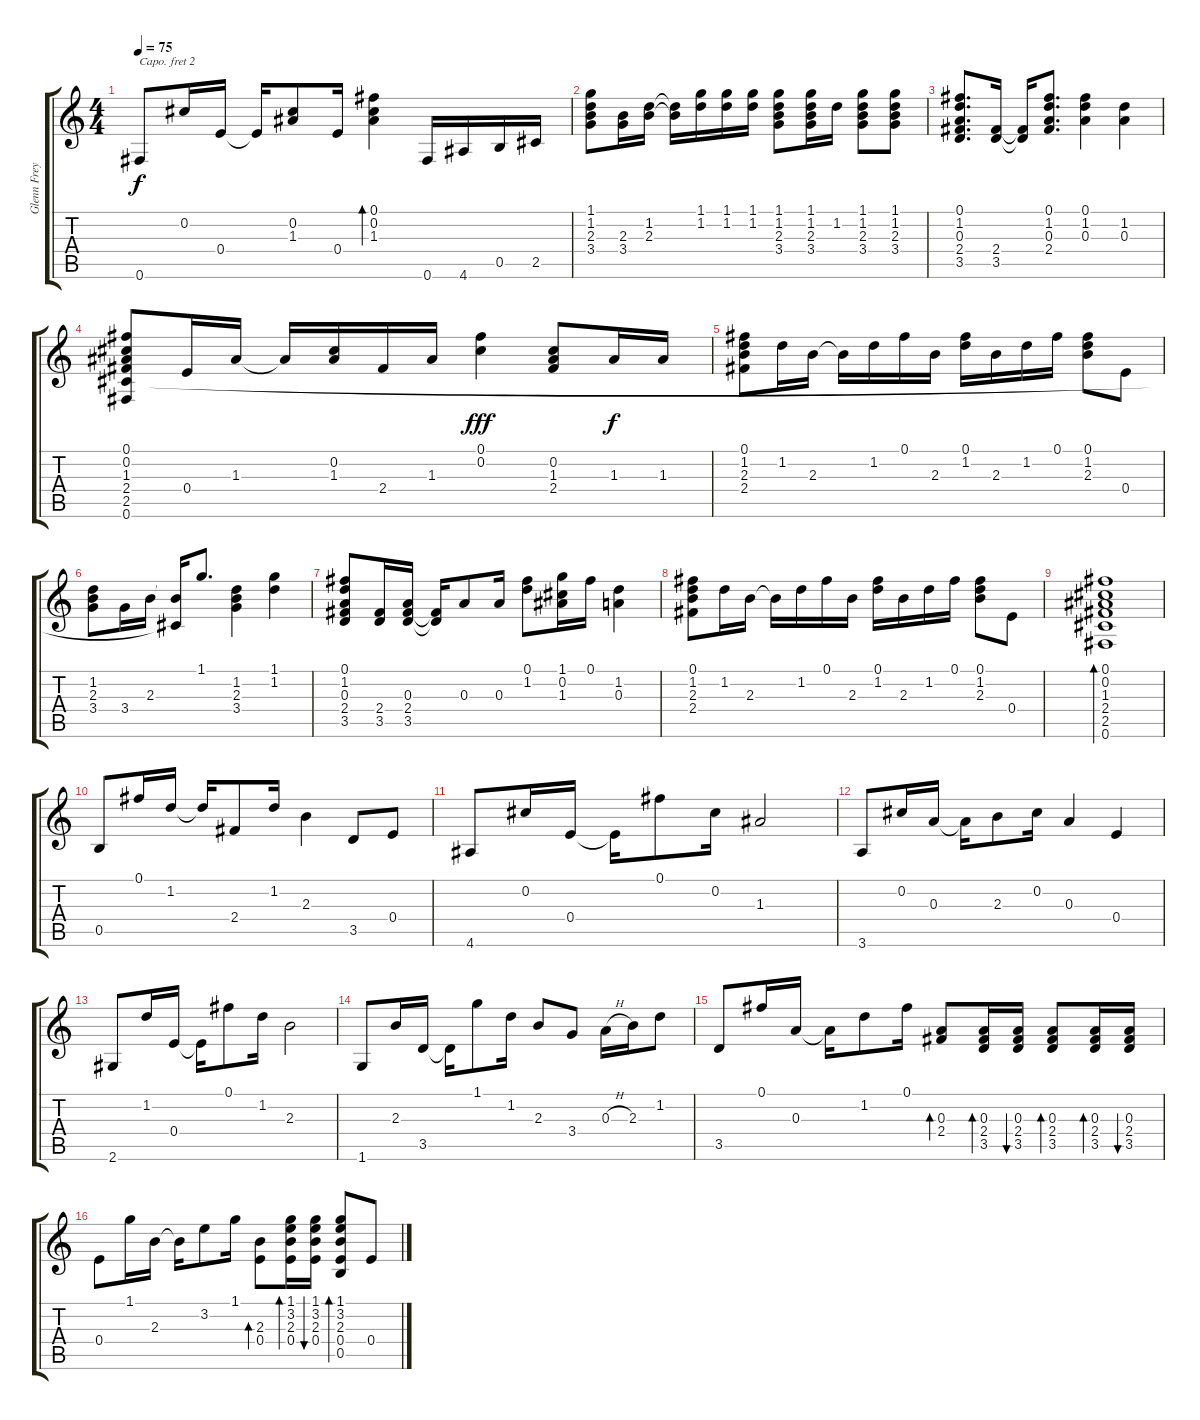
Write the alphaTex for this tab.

\track ("Glenn Frey" "Glenn Frey") {instrument acousticguitarsteel}
\staff {score tabs}
\capo 2
\tuning (E4 B3 G3 D3 A2 E2) {hide}
\ts (4 4)
\tempo 75
\clef g2
\ks c
0.6.8{dy f} 0.2.16 0.4.16 0.4{t}.16 (0.2 1.3).8 0.4.16 (0.1 0.2 1.3).4{bd 60} 0.6.16 4.6.16 0.5.16 2.5.16 |
(1.1 1.2 2.3 3.4).8 (2.3 3.4).16 (1.2 2.3).16 (1.2{t} 2.3{t}).16 (1.1 1.2).16 (1.1 1.2).16 (1.1 1.2).16 (1.1 1.2 2.3 3.4).8 (1.1 1.2 2.3 3.4).16 1.2.16 (1.1 1.2 2.3 3.4).8 (1.1 1.2 2.3 3.4).8 |
(0.1 1.2 0.3 2.4 3.5).8{d} (2.4 3.5).16 (2.4{t} 3.5{t}).16 (0.1 1.2 0.3 2.4).8{d} (0.1 1.2 0.3).4 (1.2 0.3).4 |
(0.1 0.2 1.3 2.4 2.5 0.6).8 0.4.16 1.3.16 1.3{t}.16 (0.2 1.3).16 2.4.16 1.3.16 (0.1 0.2).4{dy fff} (0.2 1.3 2.4).8 1.3.16{dy f} 1.3.16 |
(0.1 1.2 2.3 2.4).8 1.2.16 2.3.16 2.3{t}.16 1.2.16 0.1.16 2.3.16 (0.1 1.2).16 2.3.16 1.2.16 0.1.16 (0.1 1.2 2.3).8 0.4.8 |
(1.2 2.3 3.4).8 3.4.16 2.3.16 (2.3{t} 2.5{t}).16 1.1.8{d} (1.2 2.3 3.4).4 (1.1 1.2).4 |
(0.1 1.2 0.3 2.4 3.5).8 (2.4 3.5).16 (0.3 2.4 3.5).16 (2.4{t} 3.5{t}).16 0.3.8 0.3.16 (0.1 1.2).8 (1.1 0.2 1.3).16 0.1.16 (1.2 0.3).4 |
(0.1 1.2 2.3 2.4).8 1.2.16 2.3.16 2.3{t}.16 1.2.16 0.1.16 2.3.16 (0.1 1.2).16 2.3.16 1.2.16 0.1.16 (0.1 1.2 2.3).8 0.4.8 |
(0.1 0.2 1.3 2.4 2.5 0.6).1{bd 240} |
0.5.8 0.1.16 1.2.16 1.2{t}.16 2.4.8 1.2.16 2.3.4 3.5.8 0.4.8 |
4.6.8 0.2.16 0.4.16 0.4{t}.16 0.1.8 0.2.16 1.3.2 |
3.6.8 0.2.16 0.3.16 0.3{t}.16 2.3.8 0.2.16 0.3.4 0.4.4 |
2.6.8 1.2.16 0.4.16 0.4{t}.16 0.1.8 1.2.16 2.3.2 |
1.6.8 2.3.16 3.5.16 3.5{t}.16 1.1.8 1.2.16 2.3.8 3.4.8 0.3{h}.16 2.3.16 1.2.8 |
3.5.8 0.1.16 0.3.16 0.3{t}.16 1.2.8 0.1.16 (0.3 2.4).8{bd 60} (0.3 2.4 3.5).16{bd 60} (0.3 2.4 3.5).16{bu 60} (0.3 2.4 3.5).8{bd 60} (0.3 2.4 3.5).16{bd 60} (0.3 2.4 3.5).16{bu 60} |
0.4.8 1.1.16 2.3.16 2.3{t}.16 3.2.8 1.1.16 (2.3 0.4).8{bd 60} (1.1 3.2 2.3 0.4).16{bd 60} (1.1 3.2 2.3 0.4).16{bu 60} (1.1 3.2 2.3 0.4 0.5).8{bd 60} 0.4.8
